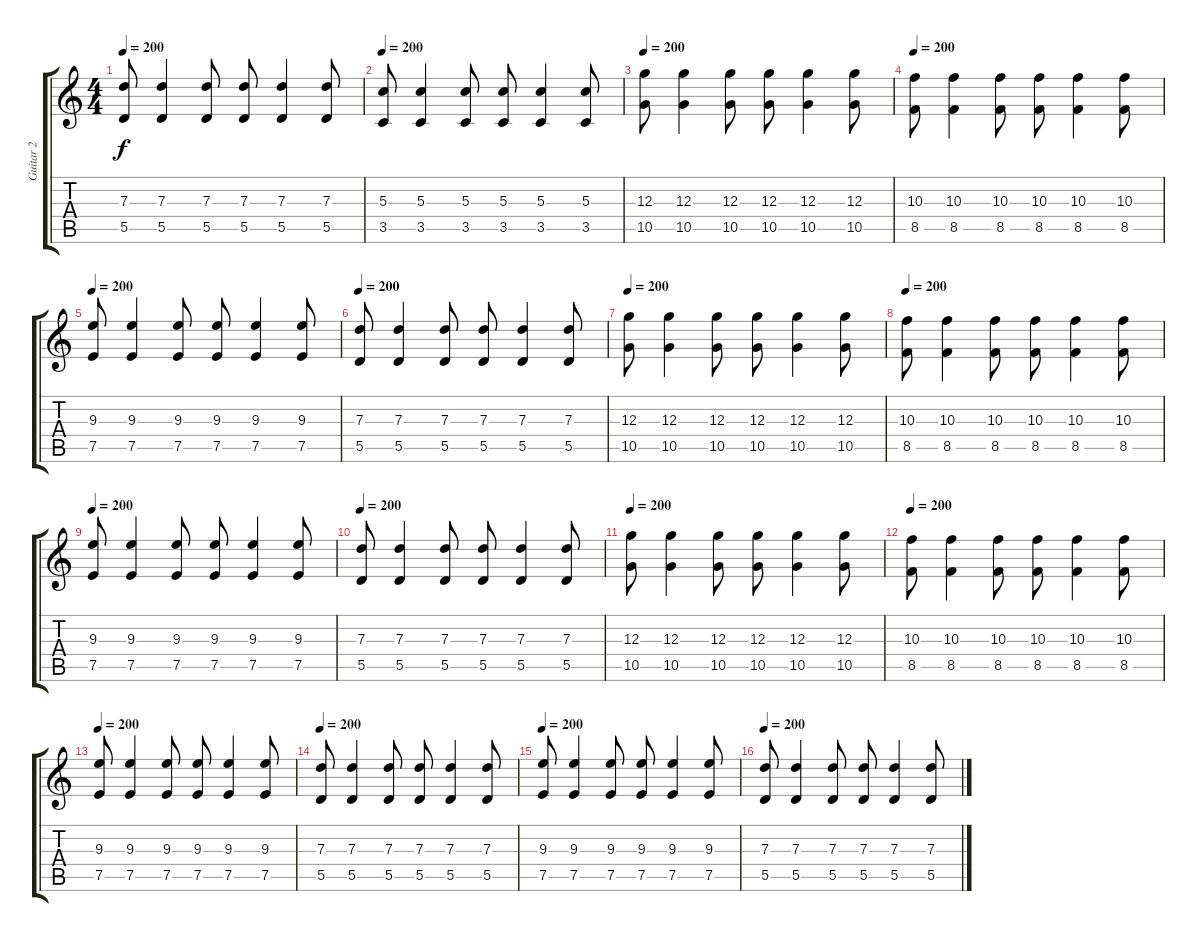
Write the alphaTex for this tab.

\track ("Guitar 2" "Guitar 2") {instrument electricguitarclean}
\staff {score tabs}
\tuning (E4 B3 G3 D3 A2 E2) {hide}
\ts (4 4)
\tempo 200
\clef g2
\ks c
(7.3 5.5).8{dy f instrument distortionguitar} (7.3 5.5).4{instrument distortionguitar} (7.3 5.5).8{instrument distortionguitar} (7.3 5.5).8{instrument distortionguitar} (7.3 5.5).4{instrument distortionguitar} (7.3 5.5).8 |
\tempo 200
(5.3 3.5).8{instrument distortionguitar} (5.3 3.5).4{instrument distortionguitar} (5.3 3.5).8{instrument distortionguitar} (5.3 3.5).8{instrument distortionguitar} (5.3 3.5).4{instrument distortionguitar} (5.3 3.5).8{instrument distortionguitar} |
\tempo 200
(12.3 10.5).8{instrument distortionguitar} (12.3 10.5).4{instrument distortionguitar} (12.3 10.5).8{instrument distortionguitar} (12.3 10.5).8{instrument distortionguitar} (12.3 10.5).4{instrument distortionguitar} (12.3 10.5).8{instrument distortionguitar} |
\tempo 200
(10.3 8.5).8{instrument distortionguitar} (10.3 8.5).4{instrument distortionguitar} (10.3 8.5).8{instrument distortionguitar} (10.3 8.5).8{instrument distortionguitar} (10.3 8.5).4{instrument distortionguitar} (10.3 8.5).8{instrument distortionguitar} |
\tempo 200
(9.3 7.5).8{instrument distortionguitar} (9.3 7.5).4{instrument distortionguitar} (9.3 7.5).8{instrument distortionguitar} (9.3 7.5).8{instrument distortionguitar} (9.3 7.5).4{instrument distortionguitar} (9.3 7.5).8{instrument distortionguitar} |
\tempo 200
(7.3 5.5).8{instrument distortionguitar} (7.3 5.5).4{instrument distortionguitar} (7.3 5.5).8{instrument distortionguitar} (7.3 5.5).8{instrument distortionguitar} (7.3 5.5).4{instrument distortionguitar} (7.3 5.5).8{instrument distortionguitar} |
\tempo 200
(12.3 10.5).8{instrument distortionguitar} (12.3 10.5).4{instrument distortionguitar} (12.3 10.5).8{instrument distortionguitar} (12.3 10.5).8{instrument distortionguitar} (12.3 10.5).4{instrument distortionguitar} (12.3 10.5).8{instrument distortionguitar} |
\tempo 200
(10.3 8.5).8{instrument distortionguitar} (10.3 8.5).4{instrument distortionguitar} (10.3 8.5).8{instrument distortionguitar} (10.3 8.5).8{instrument distortionguitar} (10.3 8.5).4{instrument distortionguitar} (10.3 8.5).8{instrument distortionguitar} |
\tempo 200
(9.3 7.5).8{instrument distortionguitar} (9.3 7.5).4{instrument distortionguitar} (9.3 7.5).8{instrument distortionguitar} (9.3 7.5).8{instrument distortionguitar} (9.3 7.5).4{instrument distortionguitar} (9.3 7.5).8{instrument distortionguitar} |
\tempo 200
(7.3 5.5).8{instrument distortionguitar} (7.3 5.5).4{instrument distortionguitar} (7.3 5.5).8{instrument distortionguitar} (7.3 5.5).8{instrument distortionguitar} (7.3 5.5).4{instrument distortionguitar} (7.3 5.5).8{instrument distortionguitar} |
\tempo 200
(12.3 10.5).8{instrument distortionguitar} (12.3 10.5).4{instrument distortionguitar} (12.3 10.5).8{instrument distortionguitar} (12.3 10.5).8{instrument distortionguitar} (12.3 10.5).4{instrument distortionguitar} (12.3 10.5).8{instrument distortionguitar} |
\tempo 200
(10.3 8.5).8{instrument distortionguitar} (10.3 8.5).4{instrument distortionguitar} (10.3 8.5).8{instrument distortionguitar} (10.3 8.5).8{instrument distortionguitar} (10.3 8.5).4{instrument distortionguitar} (10.3 8.5).8{instrument distortionguitar} |
\tempo 200
(9.3 7.5).8{instrument distortionguitar} (9.3 7.5).4{instrument distortionguitar} (9.3 7.5).8{instrument distortionguitar} (9.3 7.5).8{instrument distortionguitar} (9.3 7.5).4{instrument distortionguitar} (9.3 7.5).8{instrument distortionguitar} |
\tempo 200
(7.3 5.5).8{instrument distortionguitar} (7.3 5.5).4{instrument distortionguitar} (7.3 5.5).8{instrument distortionguitar} (7.3 5.5).8{instrument distortionguitar} (7.3 5.5).4{instrument distortionguitar} (7.3 5.5).8{instrument distortionguitar} |
\tempo 200
(9.3 7.5).8{instrument distortionguitar} (9.3 7.5).4{instrument distortionguitar} (9.3 7.5).8{instrument distortionguitar} (9.3 7.5).8{instrument distortionguitar} (9.3 7.5).4{instrument distortionguitar} (9.3 7.5).8{instrument distortionguitar} |
\tempo 200
(7.3 5.5).8{instrument distortionguitar} (7.3 5.5).4{instrument distortionguitar} (7.3 5.5).8{instrument distortionguitar} (7.3 5.5).8{instrument distortionguitar} (7.3 5.5).4{instrument distortionguitar} (7.3 5.5).8{instrument distortionguitar}
